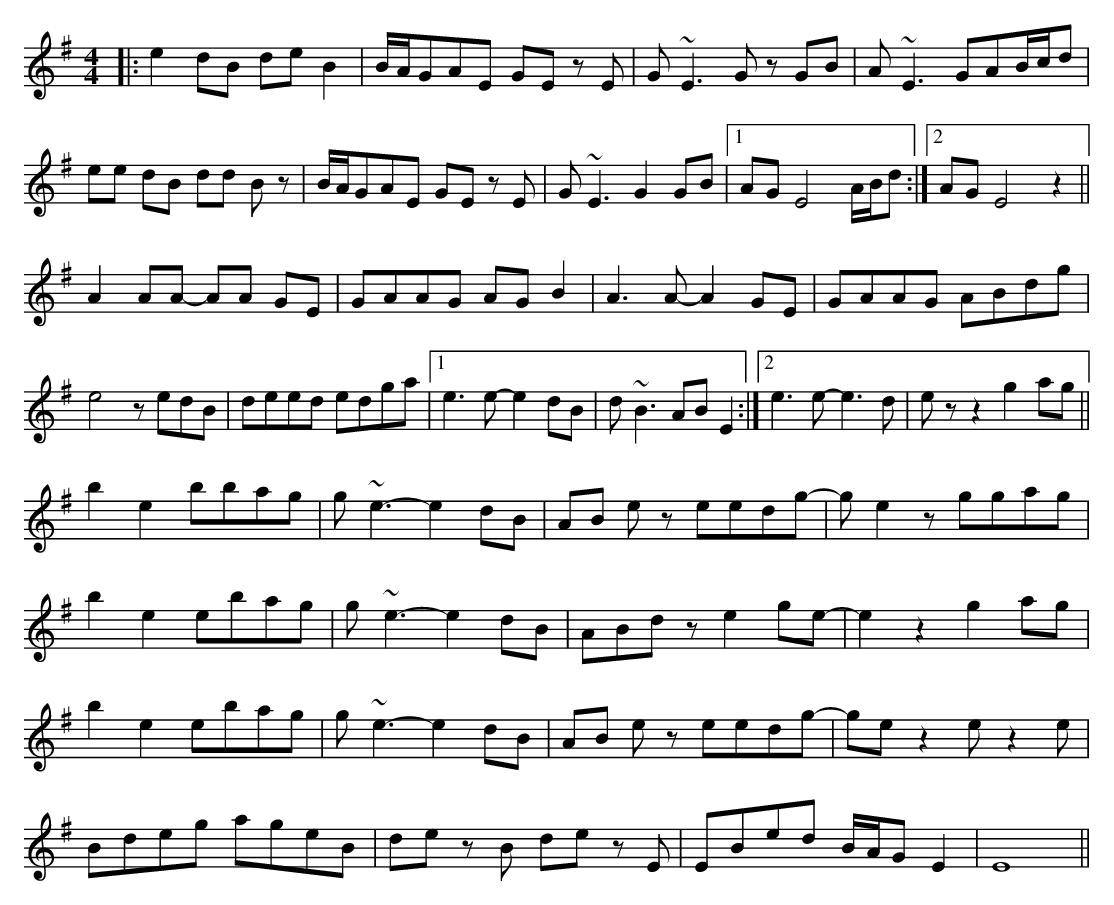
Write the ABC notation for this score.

X:1
M:4/4
K:Emin
|:e2 dB de B2|B/A/GAE GE z E|G ~E3 G z GB|A ~E3 GAB/c/d|
ee dB dd B z|B/A/GAE GE z E|G ~E3 G2 GB|1 AG E4 A/B/d:|2 AG E4 z2||
A2 AA- AA GE|GAAG AG B2|A3 A- A2 GE|GAAG ABdg|
e4 zedB|deed edga|1 e3 e- e2 dB|d ~B3 AB E2:|2 e3 e- e3 d|ez z2 g2 ag||
b2 e2 bbag|g ~e3- e2 dB|AB e z eedg-|ge2 z ggag|
b2 e2 ebag|g ~e3- e2 dB|ABd z e2 ge-|e2 z2 g2 ag|
b2 e2 ebag|g ~e3- e2 dB|AB e z eedg-|ge z2 e z2 e|
Bdeg ageB|dez B de z E|EBed B/A/G E2|E8||
